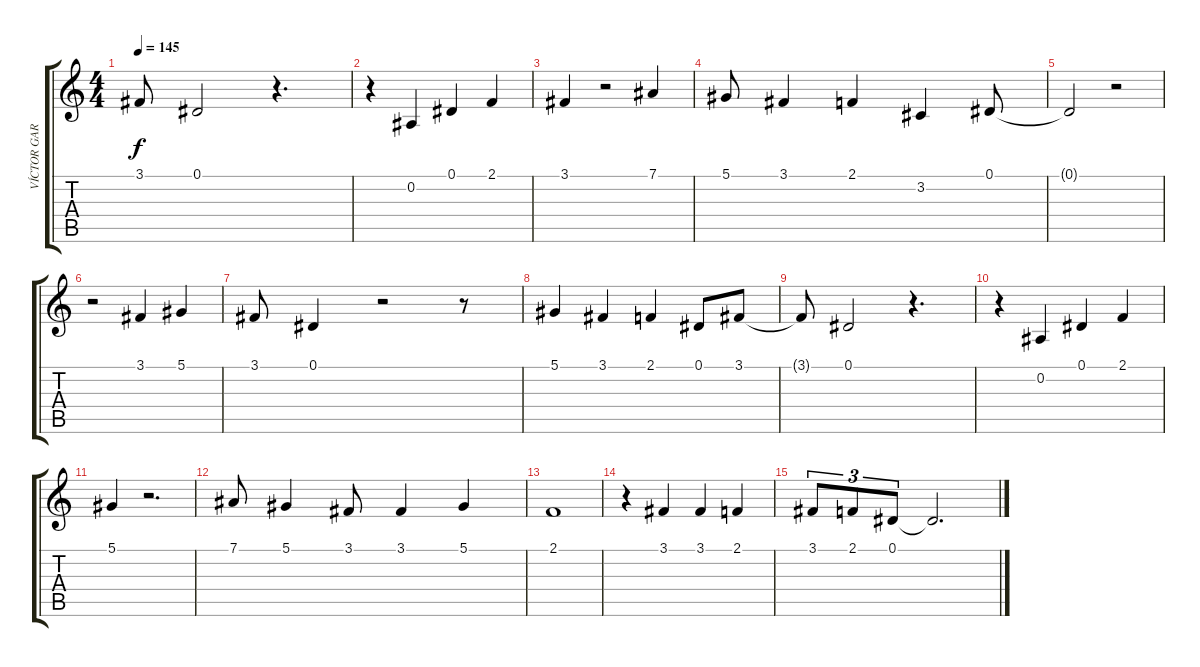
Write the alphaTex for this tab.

\track ("VÍCTOR GARCÍA" "VÍCTOR GAR") {instrument clarinet}
\staff {score tabs}
\tuning (Eb4 Bb3 Gb3 Db3 Ab2 Eb2) {hide}
\ts (4 4)
\tempo 145
\clef g2
\ks c
3.1{t}.8{dy f} 0.1.2 r.4{d} |
r.4 0.2.4 0.1.4 2.1.4 |
3.1.4 r.2 7.1.4 |
5.1.8 3.1.4 2.1.4 3.2.4 0.1.8 |
0.1{t}.2 r.2 |
r.2 3.1.4 5.1.4 |
3.1.8 0.1.4 r.2 r.8 |
5.1.4 3.1.4 2.1.4 0.1.8 3.1.8 |
3.1{t}.8 0.1.2 r.4{d} |
r.4 0.2.4 0.1.4 2.1.4 |
5.1.4 r.2{d} |
7.1.8 5.1.4 3.1.8 3.1.4 5.1.4 |
2.1.1 |
r.4 3.1.4 3.1.4 2.1.4 |
3.1.8{tu (3 2)} 2.1.8{tu (3 2)} 0.1.8{tu (3 2)} 0.1{t}.2{d}
